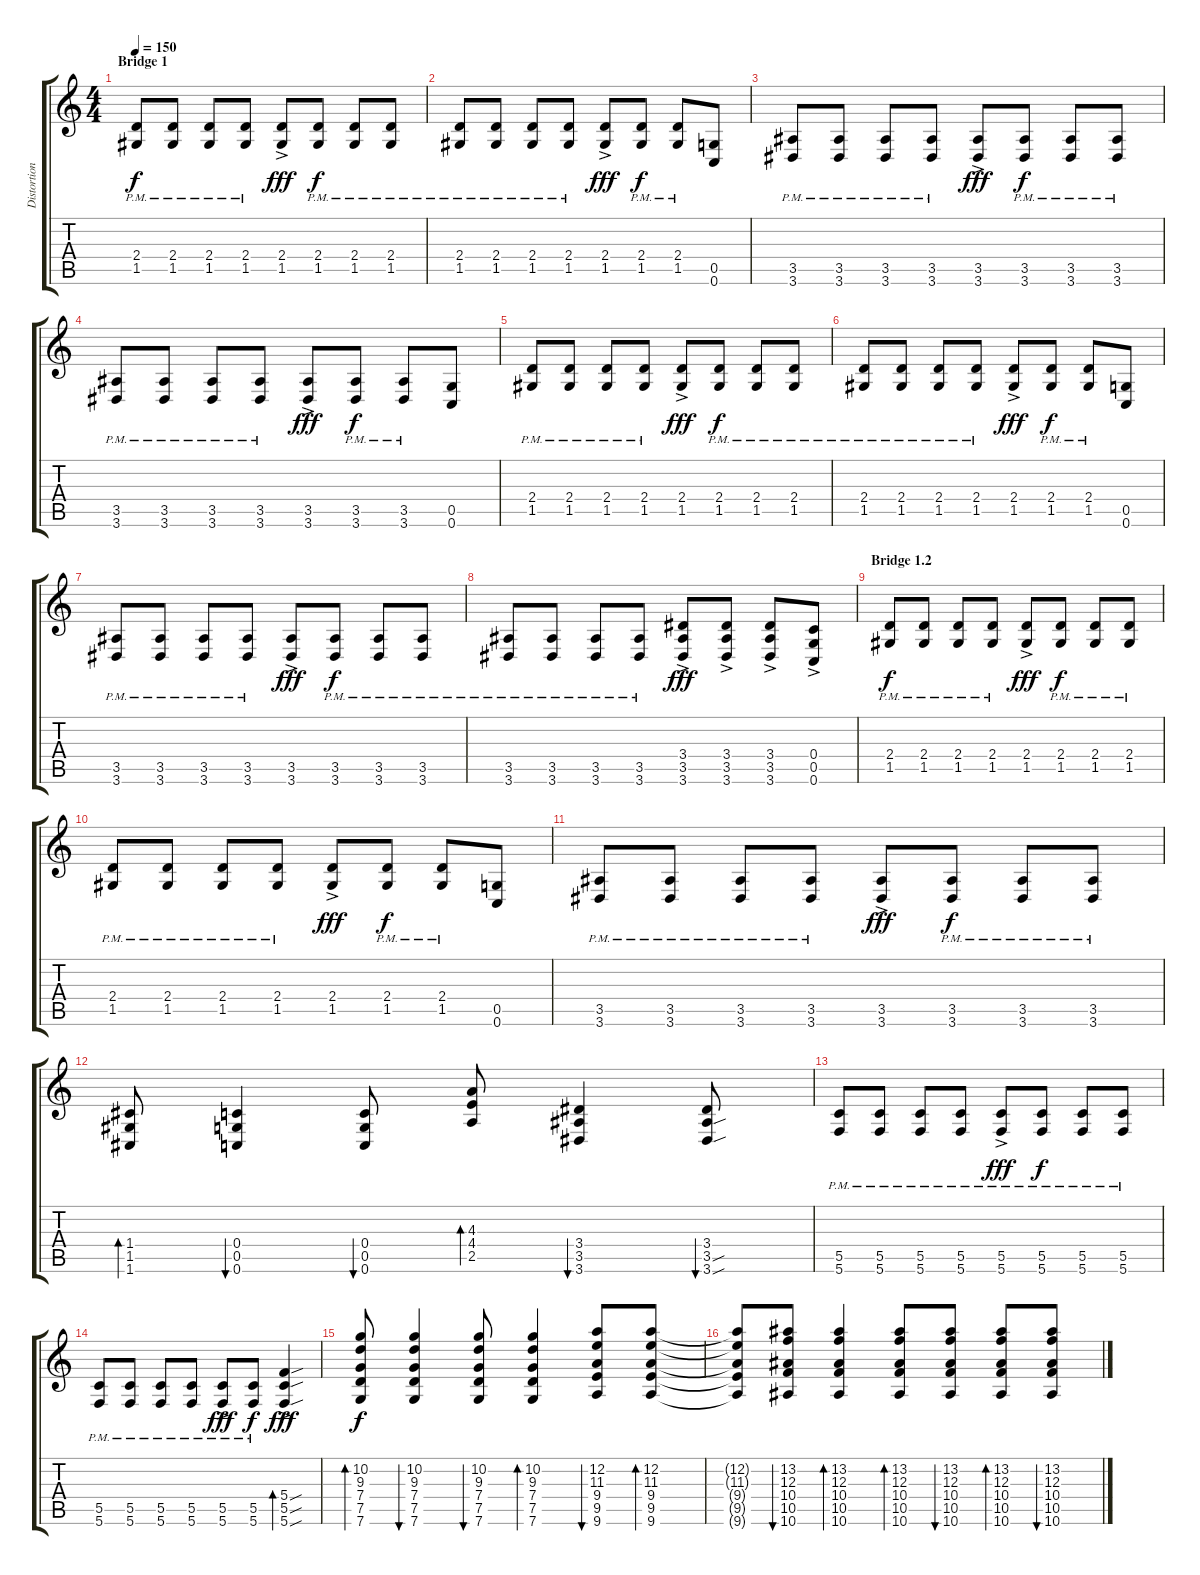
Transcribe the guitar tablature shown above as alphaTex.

\track ("Distortion Guitar 1" "Distortion") {instrument distortionguitar}
\staff {score tabs}
\tuning (D4 A3 F3 C3 G2 C2) {hide}
\ts (4 4)
\section ("" "Bridge 1")
\tempo 150
\clef g2
\ks c
(2.4{pm} 1.5{pm}).8{dy f} (2.4{pm} 1.5{pm}).8 (2.4{pm} 1.5{pm}).8 (2.4{pm} 1.5{pm}).8 (2.4 1.5{ac}).8{dy fff} (2.4{pm} 1.5{pm}).8{dy f} (2.4{pm} 1.5{pm}).8 (2.4{pm} 1.5{pm}).8 |
(2.4{pm} 1.5{pm}).8 (2.4{pm} 1.5{pm}).8 (2.4{pm} 1.5{pm}).8 (2.4{pm} 1.5{pm}).8 (2.4 1.5{ac}).8{dy fff} (2.4{pm} 1.5{pm}).8{dy f} (2.4{pm} 1.5{pm}).8 (0.5 0.6).8 |
(3.5{pm} 3.6{pm}).8 (3.5{pm} 3.6{pm}).8 (3.5{pm} 3.6{pm}).8 (3.5{pm} 3.6{pm}).8 (3.5 3.6{ac}).8{dy fff} (3.5{pm} 3.6{pm}).8{dy f} (3.5{pm} 3.6{pm}).8 (3.5{pm} 3.6{pm}).8 |
(3.5{pm} 3.6{pm}).8 (3.5{pm} 3.6{pm}).8 (3.5{pm} 3.6{pm}).8 (3.5{pm} 3.6{pm}).8 (3.5 3.6{ac}).8{dy fff} (3.5{pm} 3.6{pm}).8{dy f} (3.5{pm} 3.6{pm}).8 (0.5 0.6).8 |
(2.4{pm} 1.5{pm}).8 (2.4{pm} 1.5{pm}).8 (2.4{pm} 1.5{pm}).8 (2.4{pm} 1.5{pm}).8 (2.4 1.5{ac}).8{dy fff} (2.4{pm} 1.5{pm}).8{dy f} (2.4{pm} 1.5{pm}).8 (2.4{pm} 1.5{pm}).8 |
(2.4{pm} 1.5{pm}).8 (2.4{pm} 1.5{pm}).8 (2.4{pm} 1.5{pm}).8 (2.4{pm} 1.5{pm}).8 (2.4 1.5{ac}).8{dy fff} (2.4{pm} 1.5{pm}).8{dy f} (2.4{pm} 1.5{pm}).8 (0.5 0.6).8 |
(3.5{pm} 3.6{pm}).8 (3.5{pm} 3.6{pm}).8 (3.5{pm} 3.6{pm}).8 (3.5{pm} 3.6{pm}).8 (3.5 3.6{ac}).8{dy fff} (3.5{pm} 3.6{pm}).8{dy f} (3.5{pm} 3.6{pm}).8 (3.5{pm} 3.6{pm}).8 |
(3.5{pm} 3.6{pm}).8 (3.5{pm} 3.6{pm}).8 (3.5{pm} 3.6{pm}).8 (3.5{pm} 3.6{pm}).8 (3.4 3.5 3.6{ac}).8{dy fff} (3.4 3.5 3.6{ac}).8 (3.4 3.5 3.6{ac}).8 (0.4 0.5 0.6{ac}).8 |
\section ("" "Bridge 1.2")
(2.4{pm} 1.5{pm}).8{dy f} (2.4{pm} 1.5{pm}).8 (2.4{pm} 1.5{pm}).8 (2.4{pm} 1.5{pm}).8 (2.4 1.5{ac}).8{dy fff} (2.4{pm} 1.5{pm}).8{dy f} (2.4{pm} 1.5{pm}).8 (2.4{pm} 1.5{pm}).8 |
(2.4{pm} 1.5{pm}).8 (2.4{pm} 1.5{pm}).8 (2.4{pm} 1.5{pm}).8 (2.4{pm} 1.5{pm}).8 (2.4 1.5{ac}).8{dy fff} (2.4{pm} 1.5{pm}).8{dy f} (2.4{pm} 1.5{pm}).8 (0.5 0.6).8 |
(3.5{pm} 3.6{pm}).8 (3.5{pm} 3.6{pm}).8 (3.5{pm} 3.6{pm}).8 (3.5{pm} 3.6{pm}).8 (3.5 3.6{ac}).8{dy fff} (3.5{pm} 3.6{pm}).8{dy f} (3.5{pm} 3.6{pm}).8 (3.5{pm} 3.6{pm}).8 |
(1.4 1.5 1.6).8{bd 60} (0.4 0.5 0.6).4{bu 60} (0.4 0.5 0.6).8{bu 60} (4.3 4.4 2.5).8{bd 60} (3.4 3.5 3.6).4{bu 60} (3.4 3.5{sou} 3.6{sou}).8{bu 60} |
(5.5{pm} 5.6{pm}).8 (5.5{pm} 5.6{pm}).8 (5.5{pm} 5.6{pm}).8 (5.5{pm} 5.6{pm}).8 (5.5{pm} 5.6{ac pm}).8{dy fff} (5.5{pm} 5.6{pm}).8{dy f} (5.5{pm} 5.6{pm}).8 (5.5{pm} 5.6{pm}).8 |
(5.5{pm} 5.6{pm}).8 (5.5{pm} 5.6{pm}).8 (5.5{pm} 5.6{pm}).8 (5.5{pm} 5.6{pm}).8 (5.5{pm} 5.6{ac pm}).8{dy fff} (5.5{pm} 5.6{pm}).8{dy f} (5.4{sou} 5.5{sou} 5.6{sou ac}).4{bd 60 dy fff} |
(10.2 9.3 7.4 7.5 7.6).8{bd 60 dy f} (10.2 9.3 7.4 7.5 7.6).4{bu 60} (10.2 9.3 7.4 7.5 7.6).8{bu 60} (10.2 9.3 7.4 7.5 7.6).4{bd 60} (12.2 11.3 9.4 9.5 9.6).8{bu 60} (12.2 11.3 9.4 9.5 9.6).8{bd 60} |
(12.2{t} 11.3{t} 9.4{t} 9.5{t} 9.6{t}).8 (13.2 12.3 10.4 10.5 10.6).8{bu 60} (13.2 12.3 10.4 10.5 10.6).4{bd 60} (13.2 12.3 10.4 10.5 10.6).8{bd 60} (13.2 12.3 10.4 10.5 10.6).8{bu 60} (13.2 12.3 10.4 10.5 10.6).8{bd 60} (13.2 12.3 10.4 10.5 10.6).8{bu 60}
